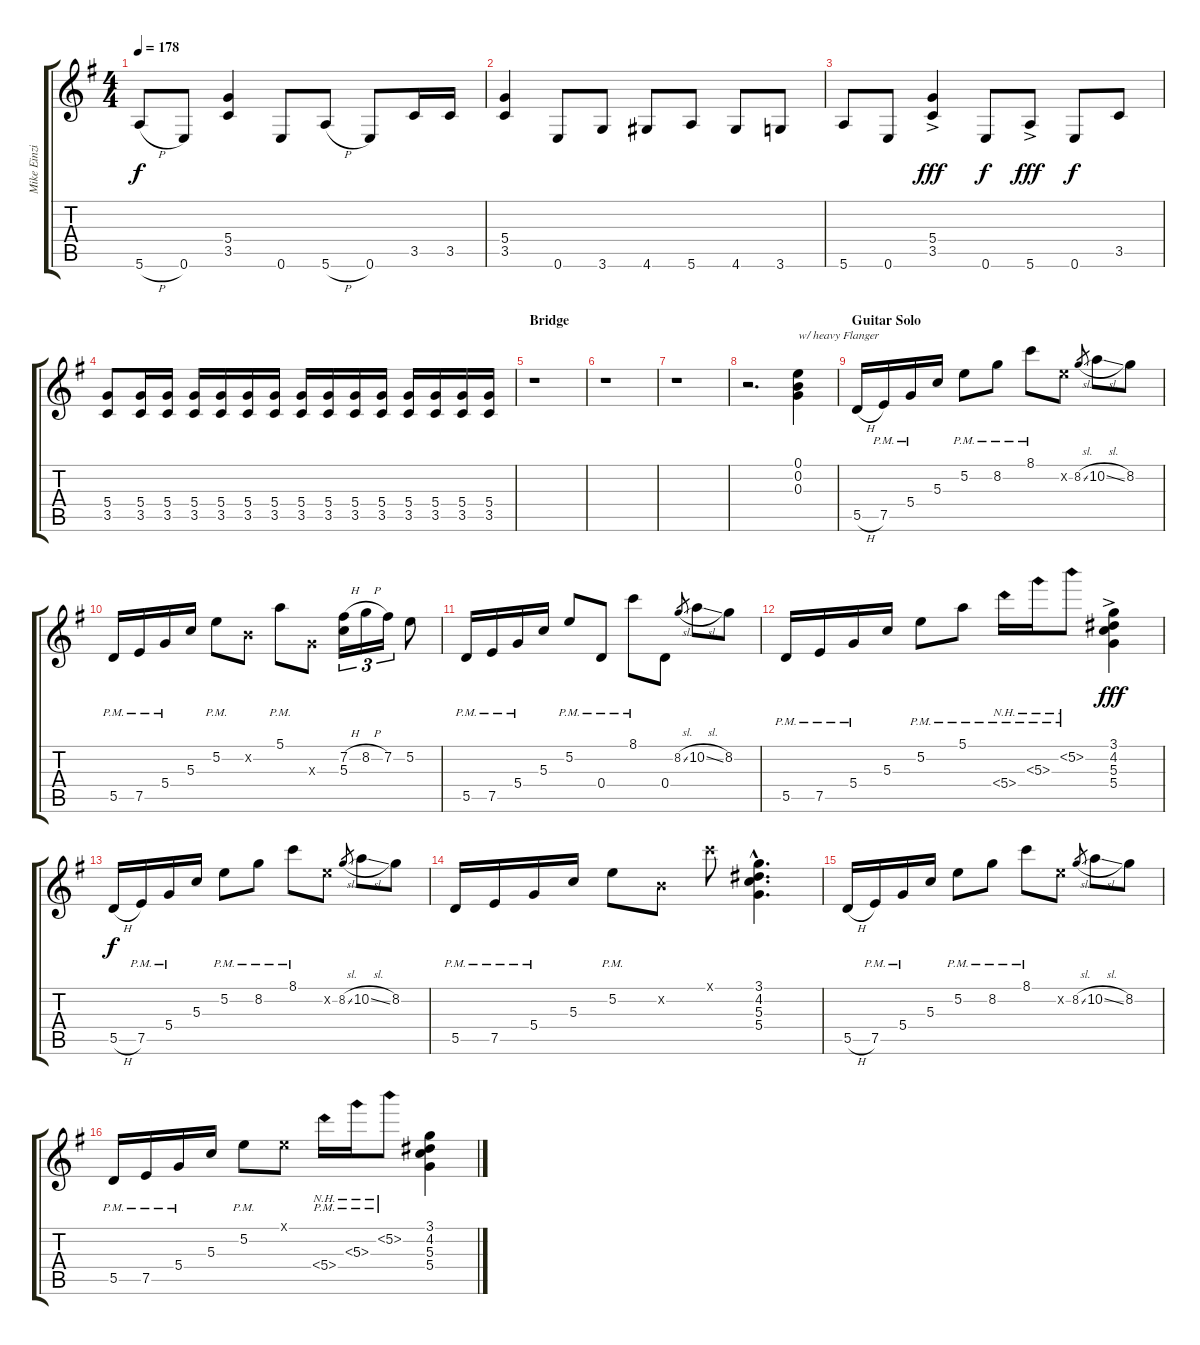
\track ("Mike Einziger [Guitar]" "Mike Einzi") {instrument distortionguitar}
\staff {score tabs}
\tuning (E4 B3 G3 D3 A2 E2) {hide}
\ts (4 4)
\tempo 178
\clef g2
\ks g
5.6{h}.8{dy f} 0.6.8 (5.4 3.5).4 0.6.8 5.6{h}.8 0.6.8 3.5.16 3.5.16 |
(5.4 3.5).4 0.6.8 3.6.8 4.6.8 5.6.8 4.6.8 3.6.8 |
5.6.8 0.6.8 (5.4{ac} 3.5{ac}).4{dy fff} 0.6.8{dy f} 5.6{ac}.8{dy fff} 0.6.8{dy f} 3.5.8 |
(5.4 3.5).8 (5.4 3.5).16 (5.4 3.5).16 (5.4 3.5).16 (5.4 3.5).16 (5.4 3.5).16 (5.4 3.5).16 (5.4 3.5).16 (5.4 3.5).16 (5.4 3.5).16 (5.4 3.5).16 (5.4 3.5).16 (5.4 3.5).16 (5.4 3.5).16 (5.4 3.5).16 |
\section ("" "Bridge")
r.1 |
r.1 |
r.1 |
r.2{d} (0.1 0.2 0.3).4{txt "w/ heavy Flanger"} |
\section ("" "Guitar Solo")
5.5{h}.16 7.5{pm}.16 5.4{pm}.16 5.3.16 5.2{pm}.8 8.2{pm}.8 8.1{pm}.8 5.2{x}.8 8.2{sl}.8{gr} 10.2{sl}.8 8.2.8 |
5.5{pm}.16 7.5{pm}.16 5.4{pm}.16 5.3.16 5.2{pm}.8 0.2{x}.8 5.1{pm}.8 0.3{x}.8 (7.2{h} 5.3).16{tu (3 2)} 8.2{h}.16{tu (3 2)} 7.2.16{tu (3 2)} 5.2.8 |
5.5{pm}.16 7.5{pm}.16 5.4{pm}.16 5.3.16 5.2{pm}.8 0.4{pm}.8 8.1{pm}.8 0.4.8 8.2{sl}.8{gr} 10.2{sl}.8 8.2.8 |
5.5{pm}.16 7.5{pm}.16 5.4{pm}.16 5.3.16 5.2{pm}.8 5.1{pm}.8 5.4{nh pm}.16 5.3{nh pm}.16 5.2{nh pm}.8 (3.1{ac} 4.2{ac} 5.3{ac} 5.4{ac}).4{dy fff} |
5.5{h}.16{dy f} 7.5{pm}.16 5.4{pm}.16 5.3.16 5.2{pm}.8 8.2{pm}.8 8.1{pm}.8 5.2{x}.8 8.2{sl}.8{gr} 10.2{sl}.8 8.2.8 |
5.5{pm}.16 7.5{pm}.16 5.4{pm}.16 5.3.16 5.2{pm}.8 0.2{x}.8 8.1{x}.8 (3.1{hac} 4.2{hac} 5.3{hac} 5.4{hac}).4{d} |
5.5{h}.16 7.5{pm}.16 5.4{pm}.16 5.3.16 5.2{pm}.8 8.2{pm}.8 8.1{pm}.8 5.2{x}.8 8.2{sl}.8{gr} 10.2{sl}.8 8.2.8 |
5.5{pm}.16 7.5{pm}.16 5.4{pm}.16 5.3.16 5.2{pm}.8 0.1{x}.8 5.4{nh pm}.16 5.3{nh pm}.16 5.2{nh pm}.8 (3.1 4.2 5.3 5.4).4
